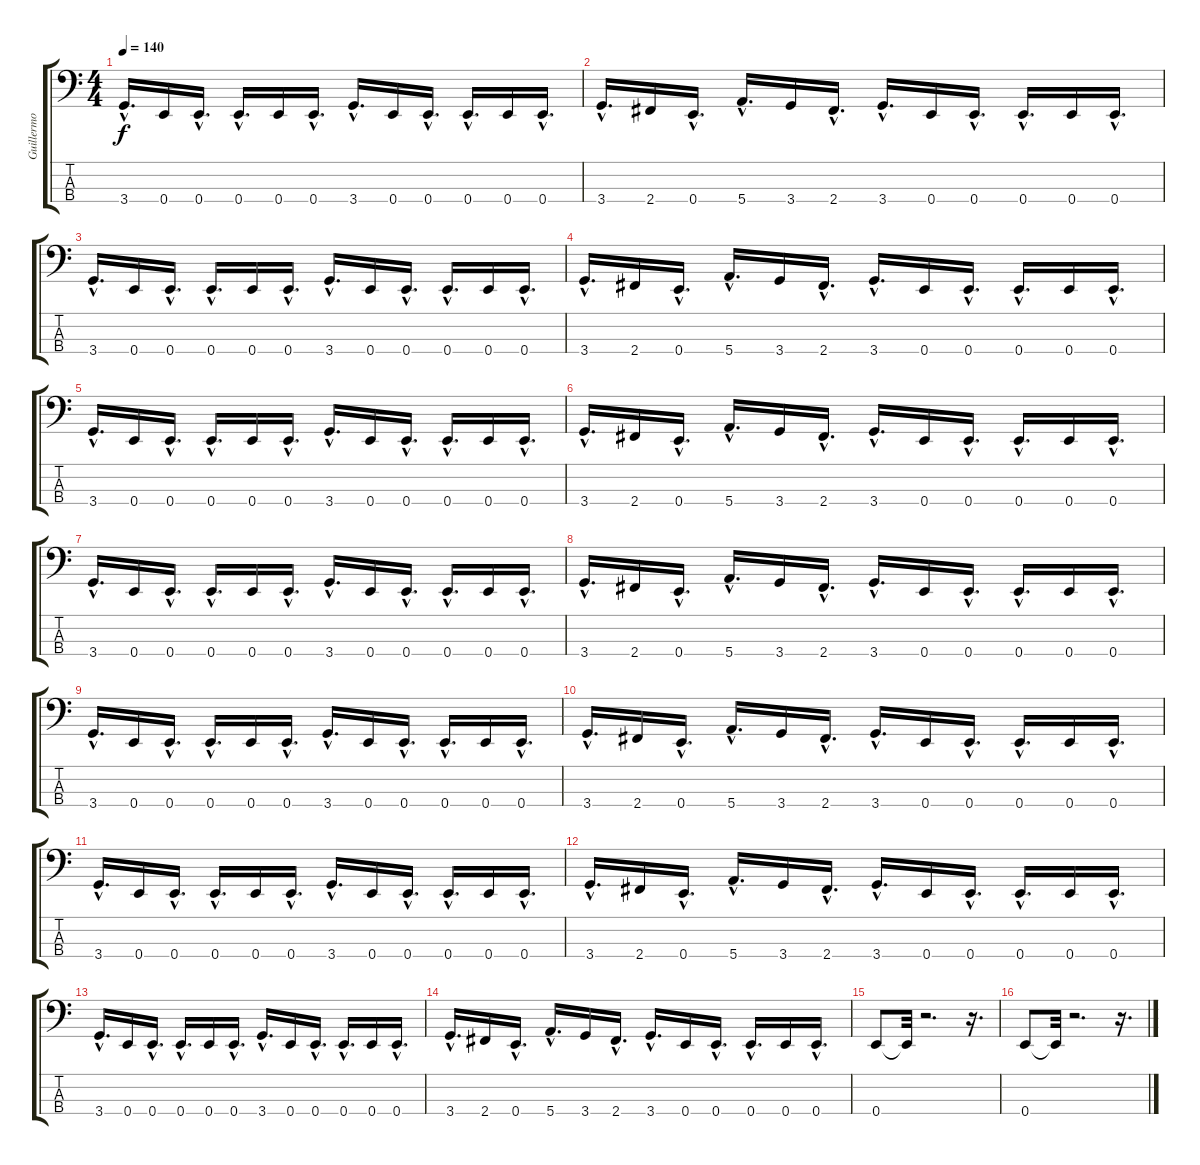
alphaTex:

\track ("Guillermo Sánchez" "Guillermo ") {instrument electricbassfinger}
\staff {score tabs}
\tuning (G2 D2 A1 E1) {hide}
\ts (4 4)
\tempo 140
\clef f4
\ks c
3.4{hac}.16{d dy f} 0.4.16 0.4{hac}.16{d} 0.4{hac}.16{d} 0.4.16 0.4{hac}.16{d} 3.4{hac}.16{d} 0.4.16 0.4{hac}.16{d} 0.4{hac}.16{d} 0.4.16 0.4{hac}.16{d} |
3.4{hac}.16{d} 2.4.16 0.4{hac}.16{d} 5.4{hac}.16{d} 3.4.16 2.4{hac}.16{d} 3.4{hac}.16{d} 0.4.16 0.4{hac}.16{d} 0.4{hac}.16{d} 0.4.16 0.4{hac}.16{d} |
3.4{hac}.16{d} 0.4.16 0.4{hac}.16{d} 0.4{hac}.16{d} 0.4.16 0.4{hac}.16{d} 3.4{hac}.16{d} 0.4.16 0.4{hac}.16{d} 0.4{hac}.16{d} 0.4.16 0.4{hac}.16{d} |
3.4{hac}.16{d} 2.4.16 0.4{hac}.16{d} 5.4{hac}.16{d} 3.4.16 2.4{hac}.16{d} 3.4{hac}.16{d} 0.4.16 0.4{hac}.16{d} 0.4{hac}.16{d} 0.4.16 0.4{hac}.16{d} |
3.4{hac}.16{d} 0.4.16 0.4{hac}.16{d} 0.4{hac}.16{d} 0.4.16 0.4{hac}.16{d} 3.4{hac}.16{d} 0.4.16 0.4{hac}.16{d} 0.4{hac}.16{d} 0.4.16 0.4{hac}.16{d} |
3.4{hac}.16{d} 2.4.16 0.4{hac}.16{d} 5.4{hac}.16{d} 3.4.16 2.4{hac}.16{d} 3.4{hac}.16{d} 0.4.16 0.4{hac}.16{d} 0.4{hac}.16{d} 0.4.16 0.4{hac}.16{d} |
3.4{hac}.16{d} 0.4.16 0.4{hac}.16{d} 0.4{hac}.16{d} 0.4.16 0.4{hac}.16{d} 3.4{hac}.16{d} 0.4.16 0.4{hac}.16{d} 0.4{hac}.16{d} 0.4.16 0.4{hac}.16{d} |
3.4{hac}.16{d} 2.4.16 0.4{hac}.16{d} 5.4{hac}.16{d} 3.4.16 2.4{hac}.16{d} 3.4{hac}.16{d} 0.4.16 0.4{hac}.16{d} 0.4{hac}.16{d} 0.4.16 0.4{hac}.16{d} |
3.4{hac}.16{d} 0.4.16 0.4{hac}.16{d} 0.4{hac}.16{d} 0.4.16 0.4{hac}.16{d} 3.4{hac}.16{d} 0.4.16 0.4{hac}.16{d} 0.4{hac}.16{d} 0.4.16 0.4{hac}.16{d} |
3.4{hac}.16{d} 2.4.16 0.4{hac}.16{d} 5.4{hac}.16{d} 3.4.16 2.4{hac}.16{d} 3.4{hac}.16{d} 0.4.16 0.4{hac}.16{d} 0.4{hac}.16{d} 0.4.16 0.4{hac}.16{d} |
3.4{hac}.16{d} 0.4.16 0.4{hac}.16{d} 0.4{hac}.16{d} 0.4.16 0.4{hac}.16{d} 3.4{hac}.16{d} 0.4.16 0.4{hac}.16{d} 0.4{hac}.16{d} 0.4.16 0.4{hac}.16{d} |
3.4{hac}.16{d} 2.4.16 0.4{hac}.16{d} 5.4{hac}.16{d} 3.4.16 2.4{hac}.16{d} 3.4{hac}.16{d} 0.4.16 0.4{hac}.16{d} 0.4{hac}.16{d} 0.4.16 0.4{hac}.16{d} |
3.4{hac}.16{d} 0.4.16 0.4{hac}.16{d} 0.4{hac}.16{d} 0.4.16 0.4{hac}.16{d} 3.4{hac}.16{d} 0.4.16 0.4{hac}.16{d} 0.4{hac}.16{d} 0.4.16 0.4{hac}.16{d} |
3.4{hac}.16{d} 2.4.16 0.4{hac}.16{d} 5.4{hac}.16{d} 3.4.16 2.4{hac}.16{d} 3.4{hac}.16{d} 0.4.16 0.4{hac}.16{d} 0.4{hac}.16{d} 0.4.16 0.4{hac}.16{d} |
0.4.8 0.4{t}.32 r.2{d} r.16{d} |
0.4.8 0.4{t}.32 r.2{d} r.16{d}
